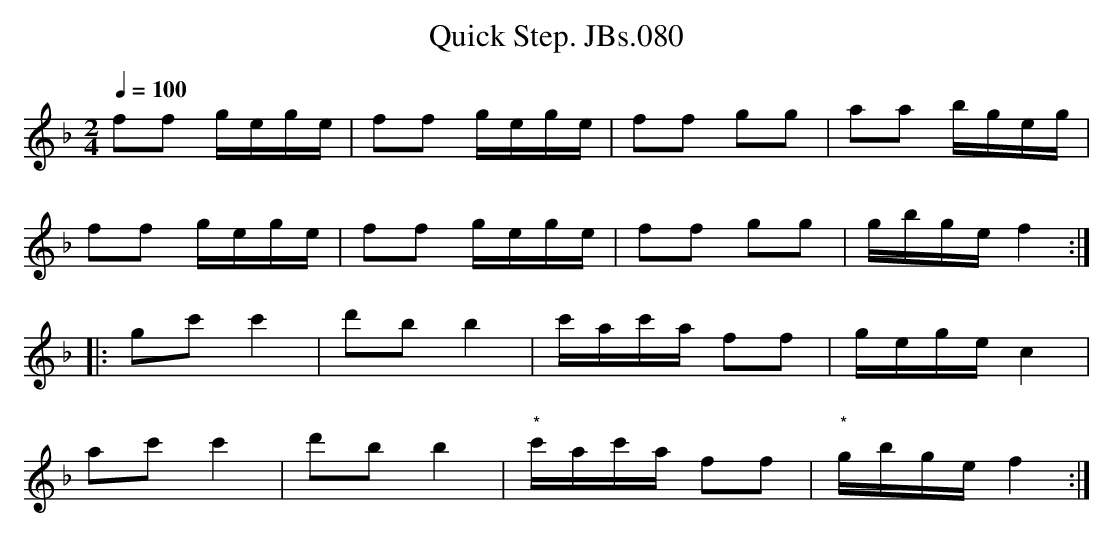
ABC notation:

X:1
T:Quick Step. JBs.080
M:2/4
L:1/16
Q:1/4=100
K:F major
f2f2 gege|f2f2 gege|f2f2 g2g2|a2a2 bgeg|!
f2f2 gege|f2f2 gege|f2f2 g2g2|gbge f4:|!
|:g2c'2c'4|d'2b2 b4|c'ac'a f2f2|gege c4|!
a2c'2 c'4|d'2b2 b4|"*"c'ac'a f2f2|"*"gbge f4:|
